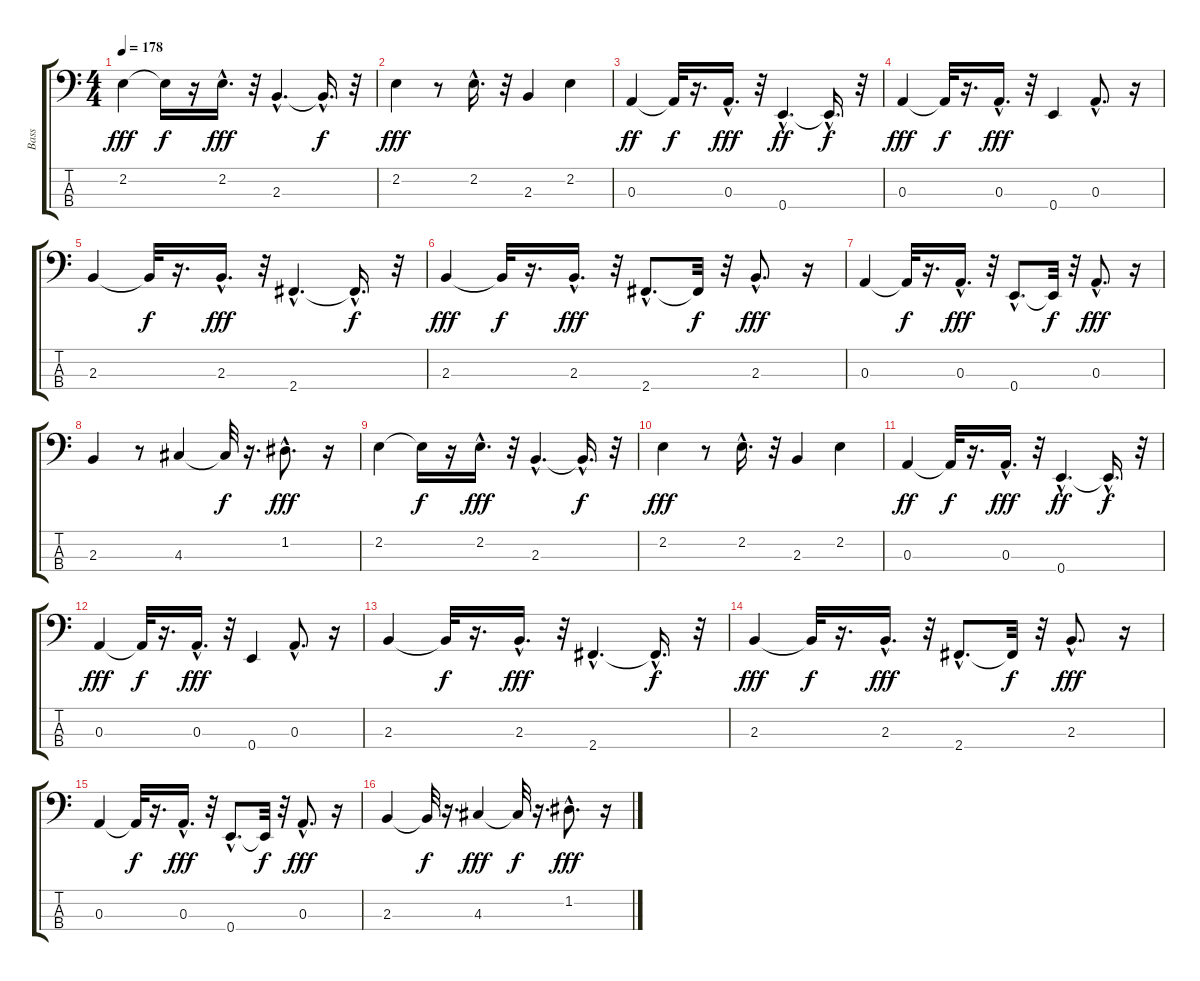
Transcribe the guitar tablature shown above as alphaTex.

\track ("Bass" "Bass") {instrument electricbassfinger}
\staff {score tabs}
\tuning (G2 D2 A1 E1) {hide}
\ts (4 4)
\tempo 178
\clef f4
\ks c
2.2.4{dy fff} 2.2{t}.16{dy f} r.16 2.2{hac}.16{d dy fff} r.32 2.3{hac}.4{d} 2.3{hac t}.16{d dy f} r.32 |
2.2.4{dy fff} r.8 2.2{hac}.16{d} r.32 2.3.4 2.2.4 |
0.3.4{dy ff} 0.3{t}.32{dy f} r.16{d} 0.3{hac}.16{d dy fff} r.32 0.4{hac}.4{d dy ff} 0.4{hac t}.16{d dy f} r.32 |
0.3.4{dy fff} 0.3{t}.32{dy f} r.16{d} 0.3{hac}.16{d dy fff} r.32 0.4.4 0.3{hac}.8{d} r.16 |
2.3.4 2.3{t}.32{dy f} r.16{d} 2.3{hac}.16{d dy fff} r.32 2.4{hac}.4{d} 2.4{hac t}.16{d dy f} r.32 |
2.3.4{dy fff} 2.3{t}.32{dy f} r.16{d} 2.3{hac}.16{d dy fff} r.32 2.4{hac}.8{d} 2.4{t}.32{dy f} r.32 2.3{hac}.8{d dy fff} r.16 |
0.3.4 0.3{t}.32{dy f} r.16{d} 0.3{hac}.16{d dy fff} r.32 0.4{hac}.8{d} 0.4{t}.32{dy f} r.32 0.3{hac}.8{d dy fff} r.16 |
2.3.4 r.8 4.3.4 4.3{t}.32{dy f} r.16{d} 1.2{hac}.8{d dy fff} r.16 |
2.2.4 2.2{t}.16{dy f} r.16 2.2{hac}.16{d dy fff} r.32 2.3{hac}.4{d} 2.3{hac t}.16{d dy f} r.32 |
2.2.4{dy fff} r.8 2.2{hac}.16{d} r.32 2.3.4 2.2.4 |
0.3.4{dy ff} 0.3{t}.32{dy f} r.16{d} 0.3{hac}.16{d dy fff} r.32 0.4{hac}.4{d dy ff} 0.4{hac t}.16{d dy f} r.32 |
0.3.4{dy fff} 0.3{t}.32{dy f} r.16{d} 0.3{hac}.16{d dy fff} r.32 0.4.4 0.3{hac}.8{d} r.16 |
2.3.4 2.3{t}.32{dy f} r.16{d} 2.3{hac}.16{d dy fff} r.32 2.4{hac}.4{d} 2.4{hac t}.16{d dy f} r.32 |
2.3.4{dy fff} 2.3{t}.32{dy f} r.16{d} 2.3{hac}.16{d dy fff} r.32 2.4{hac}.8{d} 2.4{t}.32{dy f} r.32 2.3{hac}.8{d dy fff} r.16 |
0.3.4 0.3{t}.32{dy f} r.16{d} 0.3{hac}.16{d dy fff} r.32 0.4{hac}.8{d} 0.4{t}.32{dy f} r.32 0.3{hac}.8{d dy fff} r.16 |
2.3.4 2.3{t}.32{dy f} r.16{d} 4.3.4{dy fff} 4.3{t}.32{dy f} r.16{d} 1.2{hac}.8{d dy fff} r.16
